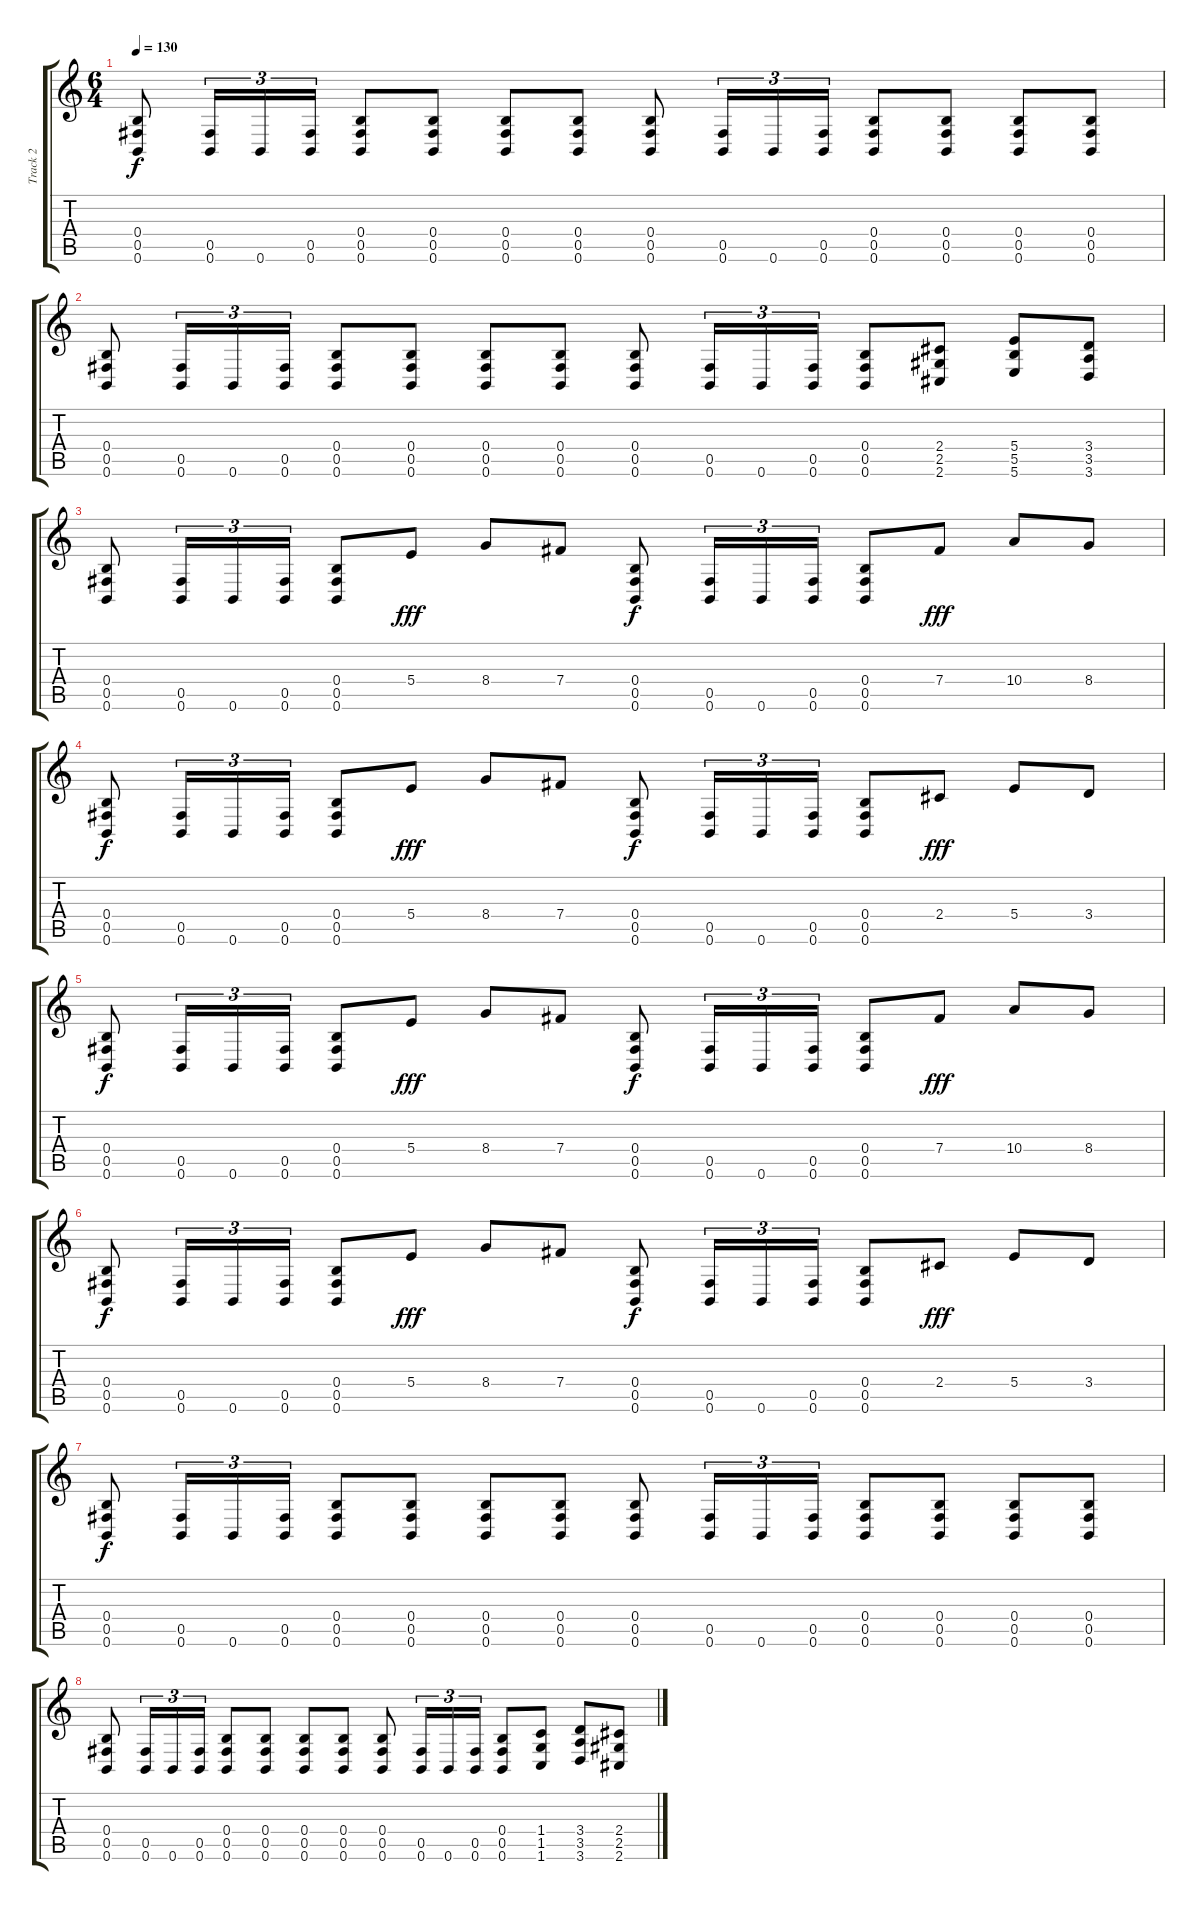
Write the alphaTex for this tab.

\track ("Track 2" "Track 2") {instrument distortionguitar}
\staff {score tabs}
\tuning (E4 B3 Gb3 B2 Gb2 B1) {hide}
\ts (6 4)
\tempo 130
\clef g2
\ks c
(0.4 0.5 0.6).8{dy f} (0.5 0.6).16{tu (3 2)} 0.6.16{tu (3 2)} (0.5 0.6).16{tu (3 2)} (0.4 0.5 0.6).8 (0.4 0.5 0.6).8 (0.4 0.5 0.6).8 (0.4 0.5 0.6).8 (0.4 0.5 0.6).8 (0.5 0.6).16{tu (3 2)} 0.6.16{tu (3 2)} (0.5 0.6).16{tu (3 2)} (0.4 0.5 0.6).8 (0.4 0.5 0.6).8 (0.4 0.5 0.6).8 (0.4 0.5 0.6).8 |
(0.4 0.5 0.6).8 (0.5 0.6).16{tu (3 2)} 0.6.16{tu (3 2)} (0.5 0.6).16{tu (3 2)} (0.4 0.5 0.6).8 (0.4 0.5 0.6).8 (0.4 0.5 0.6).8 (0.4 0.5 0.6).8 (0.4 0.5 0.6).8 (0.5 0.6).16{tu (3 2)} 0.6.16{tu (3 2)} (0.5 0.6).16{tu (3 2)} (0.4 0.5 0.6).8 (2.4 2.5 2.6).8 (5.4 5.5 5.6).8 (3.4 3.5 3.6).8 |
(0.4 0.5 0.6).8 (0.5 0.6).16{tu (3 2)} 0.6.16{tu (3 2)} (0.5 0.6).16{tu (3 2)} (0.4 0.5 0.6).8 5.4.8{dy fff} 8.4.8 7.4.8 (0.4 0.5 0.6).8{dy f} (0.5 0.6).16{tu (3 2)} 0.6.16{tu (3 2)} (0.5 0.6).16{tu (3 2)} (0.4 0.5 0.6).8 7.4.8{dy fff} 10.4.8 8.4.8 |
(0.4 0.5 0.6).8{dy f} (0.5 0.6).16{tu (3 2)} 0.6.16{tu (3 2)} (0.5 0.6).16{tu (3 2)} (0.4 0.5 0.6).8 5.4.8{dy fff} 8.4.8 7.4.8 (0.4 0.5 0.6).8{dy f} (0.5 0.6).16{tu (3 2)} 0.6.16{tu (3 2)} (0.5 0.6).16{tu (3 2)} (0.4 0.5 0.6).8 2.4.8{dy fff} 5.4.8 3.4.8 |
(0.4 0.5 0.6).8{dy f} (0.5 0.6).16{tu (3 2)} 0.6.16{tu (3 2)} (0.5 0.6).16{tu (3 2)} (0.4 0.5 0.6).8 5.4.8{dy fff} 8.4.8 7.4.8 (0.4 0.5 0.6).8{dy f} (0.5 0.6).16{tu (3 2)} 0.6.16{tu (3 2)} (0.5 0.6).16{tu (3 2)} (0.4 0.5 0.6).8 7.4.8{dy fff} 10.4.8 8.4.8 |
(0.4 0.5 0.6).8{dy f} (0.5 0.6).16{tu (3 2)} 0.6.16{tu (3 2)} (0.5 0.6).16{tu (3 2)} (0.4 0.5 0.6).8 5.4.8{dy fff} 8.4.8 7.4.8 (0.4 0.5 0.6).8{dy f} (0.5 0.6).16{tu (3 2)} 0.6.16{tu (3 2)} (0.5 0.6).16{tu (3 2)} (0.4 0.5 0.6).8 2.4.8{dy fff} 5.4.8 3.4.8 |
(0.4 0.5 0.6).8{dy f} (0.5 0.6).16{tu (3 2)} 0.6.16{tu (3 2)} (0.5 0.6).16{tu (3 2)} (0.4 0.5 0.6).8 (0.4 0.5 0.6).8 (0.4 0.5 0.6).8 (0.4 0.5 0.6).8 (0.4 0.5 0.6).8 (0.5 0.6).16{tu (3 2)} 0.6.16{tu (3 2)} (0.5 0.6).16{tu (3 2)} (0.4 0.5 0.6).8 (0.4 0.5 0.6).8 (0.4 0.5 0.6).8 (0.4 0.5 0.6).8 |
(0.4 0.5 0.6).8 (0.5 0.6).16{tu (3 2)} 0.6.16{tu (3 2)} (0.5 0.6).16{tu (3 2)} (0.4 0.5 0.6).8 (0.4 0.5 0.6).8 (0.4 0.5 0.6).8 (0.4 0.5 0.6).8 (0.4 0.5 0.6).8 (0.5 0.6).16{tu (3 2)} 0.6.16{tu (3 2)} (0.5 0.6).16{tu (3 2)} (0.4 0.5 0.6).8 (1.4 1.5 1.6).8 (3.4 3.5 3.6).8 (2.4 2.5 2.6).8
